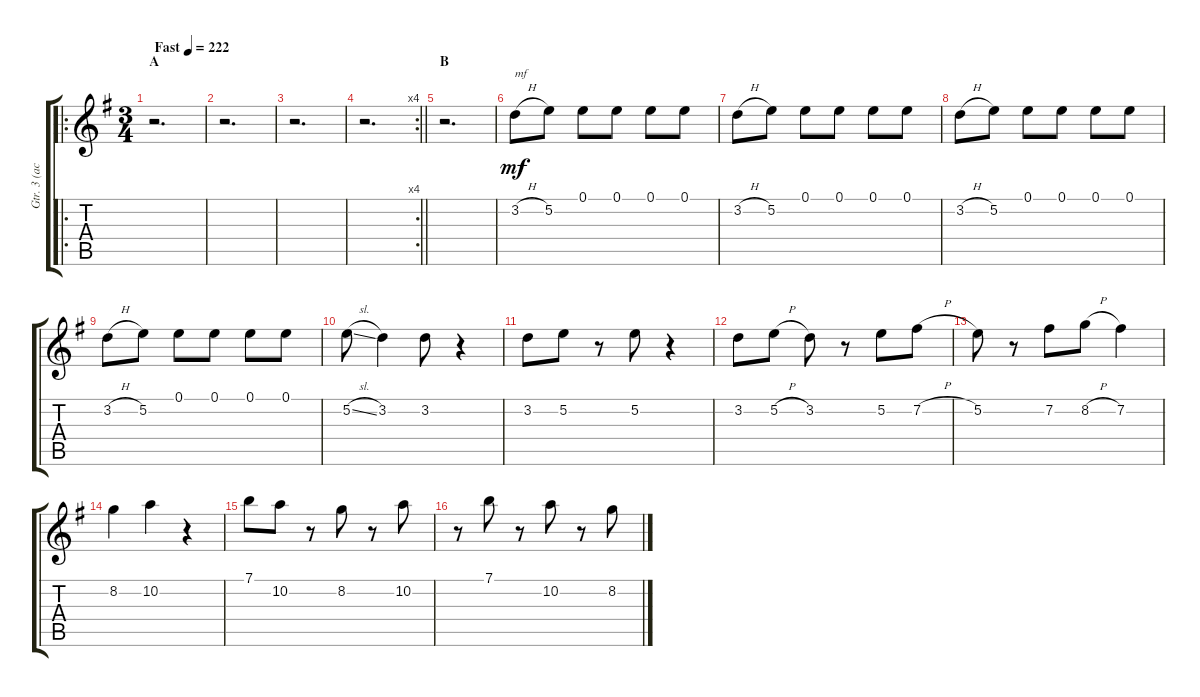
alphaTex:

\track ("Gtr. 3 (acous.)" "Gtr. 3 (ac") {instrument acousticguitarsteel}
\staff {score tabs}
\tuning (E4 B3 G3 D3 A2 E2) {hide}
\ro
\ts (3 4)
\section ("" "A")
\tempo (222 "Fast")
\clef g2
\ks g
r.2{d dy mf instrument acousticguitarsteel} |
r.2{d} |
r.2{d} |
\rc 4
\barLineRight lightlight
r.2{d} |
\section ("" "B")
r.2{d} |
3.2{h}.8{txt "mf"} 5.2.8 0.1.8 0.1.8 0.1.8 0.1.8 |
3.2{h}.8 5.2.8 0.1.8 0.1.8 0.1.8 0.1.8 |
3.2{h}.8 5.2.8 0.1.8 0.1.8 0.1.8 0.1.8 |
3.2{h}.8 5.2.8 0.1.8 0.1.8 0.1.8 0.1.8 |
5.2{sl}.8 3.2.4 3.2.8 r.4 |
3.2.8 5.2.8 r.8 5.2.8 r.4 |
3.2.8 5.2{h}.8 3.2.8 r.8 5.2.8 7.2{h}.8 |
5.2.8 r.8 7.2.8 8.2{h}.8 7.2.4 |
8.2.4 10.2.4 r.4 |
7.1.8 10.2.8 r.8 8.2.8 r.8 10.2.8 |
r.8 7.1.8 r.8 10.2.8 r.8 8.2.8
